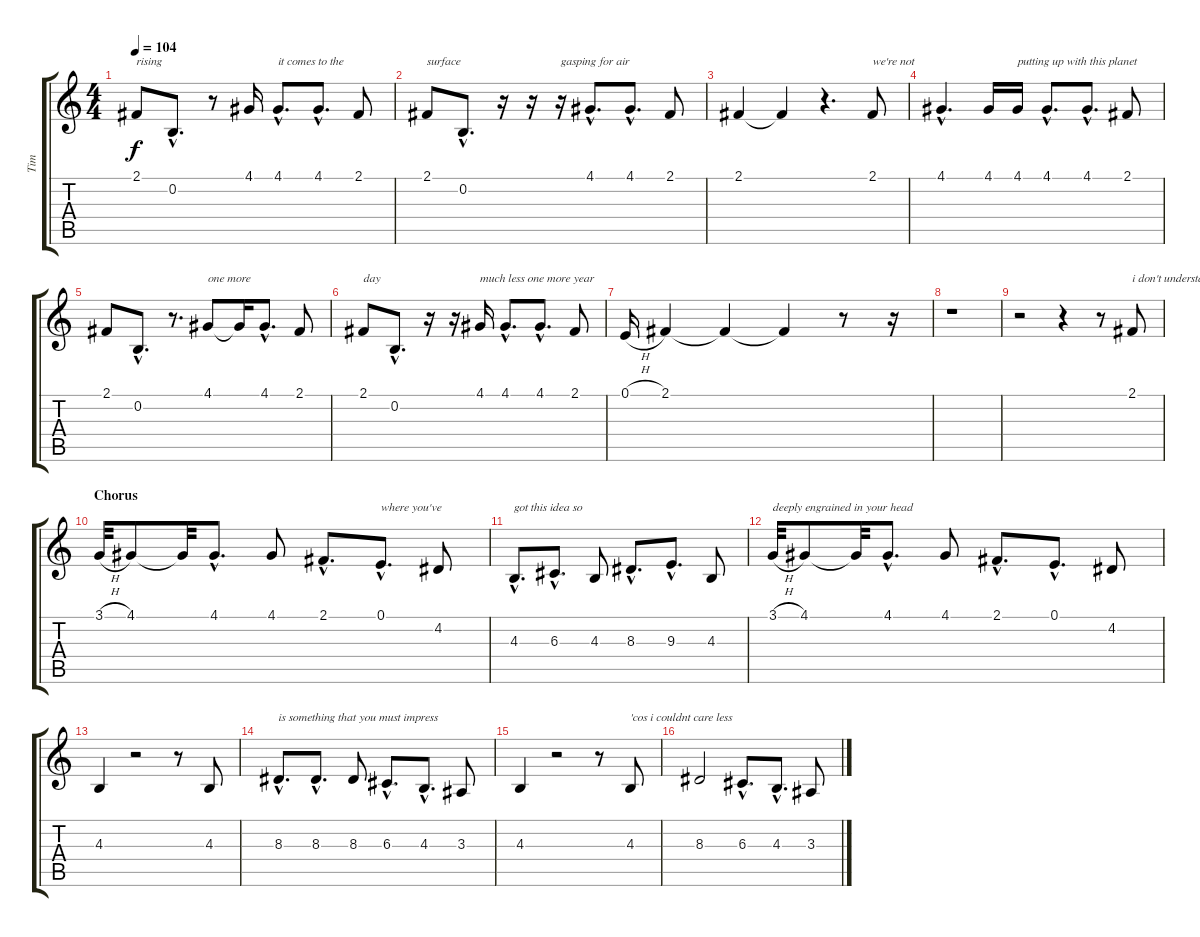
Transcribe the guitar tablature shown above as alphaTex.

\track ("Tim" "Tim") {instrument tenorsax}
\staff {score tabs}
\tuning (E4 B3 G3 D3 A2 E2) {hide}
\ts (4 4)
\tempo 104
\clef g2
\ks c
2.1.8{txt "rising" dy f} 0.2{hac}.8{d} r.8 4.1.16 4.1{hac}.8{d txt "it comes to the"} 4.1{hac}.8{d} 2.1.8 |
2.1.8{txt "surface"} 0.2{hac}.8{d} r.16 r.16 r.16{txt "gasping for air"} 4.1{hac}.8{d} 4.1{hac}.8{d} 2.1.8 |
2.1.4 2.1{t}.4 r.4{d} 2.1.8{txt "we're not"} |
4.1{hac}.4{d} 4.1.16 4.1.16{txt "putting up with this planet"} 4.1{hac}.8{d} 4.1{hac}.8{d} 2.1.8 |
2.1.8 0.2{hac}.8{d} r.8{d} 4.1.8{txt "one more"} 4.1{t}.16 4.1{hac}.8{d} 2.1.8 |
2.1.8{txt "day"} 0.2{hac}.8{d} r.16 r.16 4.1.16{txt "much less one more year"} 4.1{hac}.8{d} 4.1{hac}.8{d} 2.1.8 |
0.1{h}.16 2.1.4 2.1{t}.4 2.1{t}.4 r.8 r.16 |
r.1 |
r.2{balance 8} r.4 r.8 2.1.8{txt "i don't understand"} |
\section ("" "Chorus")
3.1{h}.32 4.1.8 4.1{t}.32 4.1{hac}.8{d} 4.1.8 2.1{hac}.8{d} 0.1{hac}.8{d txt "where you've"} 4.2.8 |
4.3{hac}.8{d txt "got this idea so"} 6.3{hac}.8{d} 4.3.8 8.3{hac}.8{d} 9.3{hac}.8{d} 4.3.8 |
3.1{h}.32{txt "deeply engrained in your head"} 4.1.8 4.1{t}.32 4.1{hac}.8{d} 4.1.8 2.1{hac}.8{d} 0.1{hac}.8{d} 4.2.8 |
4.3.4 r.2 r.8 4.3.8 |
8.3{hac}.8{d txt "is something that you must impress"} 8.3{hac}.8{d} 8.3.8 6.3{hac}.8{d} 4.3{hac}.8{d} 3.3.8 |
4.3.4 r.2 r.8 4.3.8{txt "'cos i couldnt care less"} |
8.3.2 6.3{hac}.8{d} 4.3{hac}.8{d} 3.3.8
